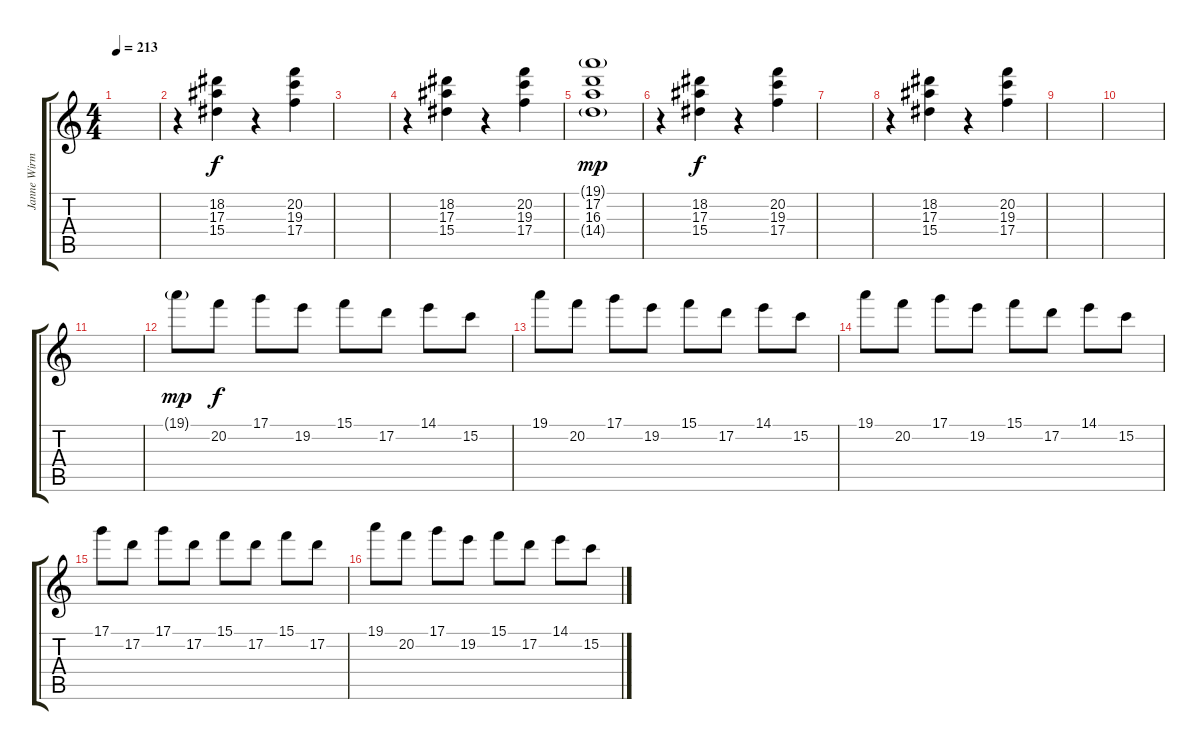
\track ("Janne Wirman" "Janne Wirm") {instrument electricguitarjazz}
\staff {score tabs}
\tuning (D4 A3 F3 C3 G2 D2) {hide}
\ts (4 4)
\tempo 213
\clef g2
\ks c
|
r.4{instrument stringensemble1} (18.2 17.3 15.4).4 r.4 (20.2 19.3 17.4).4 |
|
r.4{instrument stringensemble1} (18.2 17.3 15.4).4 r.4 (20.2 19.3 17.4).4 |
(19.1{g} 17.2 16.3 14.4{g}).1{dy mp instrument stringensemble1} |
r.4{instrument stringensemble1} (18.2 17.3 15.4).4{dy f} r.4 (20.2 19.3 17.4).4 |
|
r.4{instrument stringensemble1} (18.2 17.3 15.4).4 r.4 (20.2 19.3 17.4).4 |
|
|
|
19.1{g}.8{dy mp} 20.2.8{dy f} 17.1.8 19.2.8 15.1.8 17.2.8 14.1.8 15.2.8 |
19.1.8 20.2.8 17.1.8 19.2.8 15.1.8 17.2.8 14.1.8 15.2.8 |
19.1.8 20.2.8 17.1.8 19.2.8 15.1.8 17.2.8 14.1.8 15.2.8 |
17.1.8 17.2.8 17.1.8 17.2.8 15.1.8 17.2.8 15.1.8 17.2.8 |
19.1.8 20.2.8 17.1.8 19.2.8 15.1.8 17.2.8 14.1.8 15.2.8
